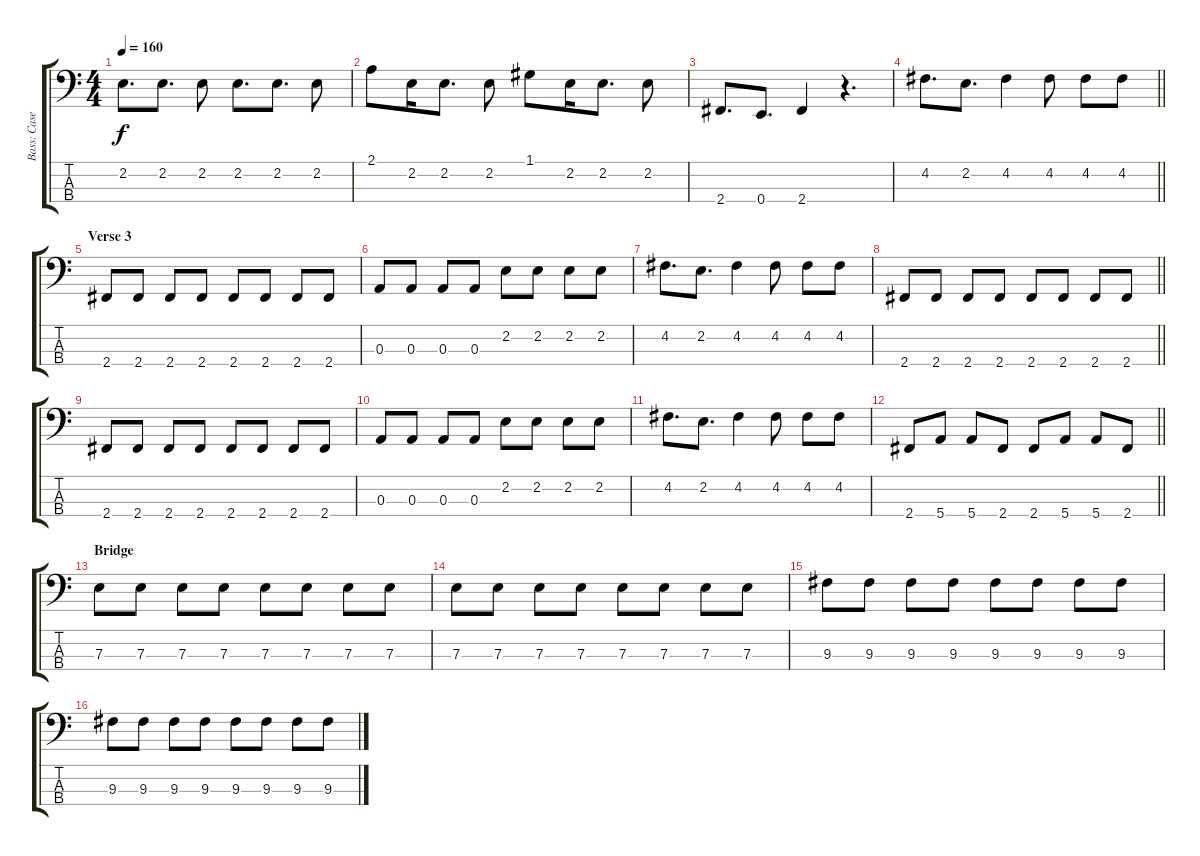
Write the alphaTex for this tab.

\track ("Bass: Casey Slade" "Bass: Case") {instrument electricbassfinger}
\staff {score tabs}
\tuning (G2 D2 A1 E1) {hide}
\ts (4 4)
\tempo 160
\clef f4
\ks c
2.2.8{d dy f} 2.2.8{d} 2.2.8 2.2.8{d} 2.2.8{d} 2.2.8 |
2.1.8 2.2.16 2.2.8{d} 2.2.8 1.1.8 2.2.16 2.2.8{d} 2.2.8 |
2.4.8{d} 0.4.8{d} 2.4.4 r.4{d} |
\barLineRight lightlight
4.2.8{d} 2.2.8{d} 4.2.4 4.2.8 4.2.8 4.2.8 |
\section ("" "Verse 3")
2.4.8 2.4.8 2.4.8 2.4.8 2.4.8 2.4.8 2.4.8 2.4.8 |
0.3.8 0.3.8 0.3.8 0.3.8 2.2.8 2.2.8 2.2.8 2.2.8 |
4.2.8{d} 2.2.8{d} 4.2.4 4.2.8 4.2.8 4.2.8 |
\barLineRight lightlight
2.4.8 2.4.8 2.4.8 2.4.8 2.4.8 2.4.8 2.4.8 2.4.8 |
2.4.8 2.4.8 2.4.8 2.4.8 2.4.8 2.4.8 2.4.8 2.4.8 |
0.3.8 0.3.8 0.3.8 0.3.8 2.2.8 2.2.8 2.2.8 2.2.8 |
4.2.8{d} 2.2.8{d} 4.2.4 4.2.8 4.2.8 4.2.8 |
\barLineRight lightlight
2.4.8 5.4.8 5.4.8 2.4.8 2.4.8 5.4.8 5.4.8 2.4.8 |
\section ("" "Bridge")
7.3.8 7.3.8 7.3.8 7.3.8 7.3.8 7.3.8 7.3.8 7.3.8 |
7.3.8 7.3.8 7.3.8 7.3.8 7.3.8 7.3.8 7.3.8 7.3.8 |
9.3.8 9.3.8 9.3.8 9.3.8 9.3.8 9.3.8 9.3.8 9.3.8 |
9.3.8 9.3.8 9.3.8 9.3.8 9.3.8 9.3.8 9.3.8 9.3.8
